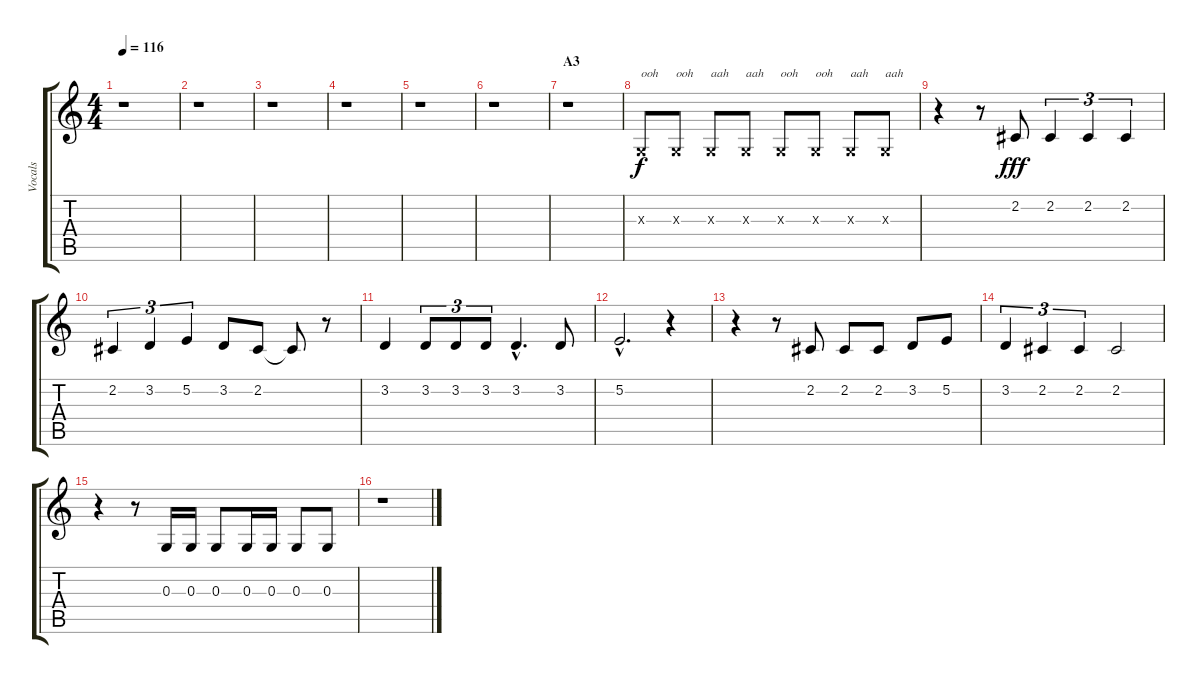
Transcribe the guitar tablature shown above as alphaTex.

\track ("Vocals" "Vocals") {instrument lead6voice}
\staff {score tabs}
\tuning (E4 B3 G3 D3 A2 E2) {hide}
\ts (4 4)
\tempo 116
\clef g2
\ks c
r.1{dy fff} |
r.1 |
r.1 |
r.1 |
r.1 |
r.1 |
\section ("" "A3")
r.1 |
0.3{x}.8{txt "ooh" dy f} 0.3{x}.8{txt "ooh"} 0.3{x}.8{txt "aah"} 0.3{x}.8{txt "aah"} 0.3{x}.8{txt "ooh"} 0.3{x}.8{txt "ooh"} 0.3{x}.8{txt "aah"} 0.3{x}.8{txt "aah"} |
r.4 r.8 2.2.8{dy fff} 2.2.4{tu (3 2)} 2.2.4{tu (3 2)} 2.2.4{tu (3 2)} |
2.2.4{tu (3 2)} 3.2.4{tu (3 2)} 5.2.4{tu (3 2)} 3.2.8 2.2.8 2.2{t}.8 r.8 |
3.2.4 3.2.8{tu (3 2)} 3.2.8{tu (3 2)} 3.2.8{tu (3 2)} 3.2{hac}.4{d} 3.2.8 |
5.2{hac}.2{d} r.4 |
r.4 r.8 2.2.8 2.2.8 2.2.8 3.2.8 5.2.8 |
3.2.4{tu (3 2)} 2.2.4{tu (3 2)} 2.2.4{tu (3 2)} 2.2.2 |
r.4 r.8 0.3.16 0.3.16 0.3.8 0.3.16 0.3.16 0.3.8 0.3.8 |
r.1
